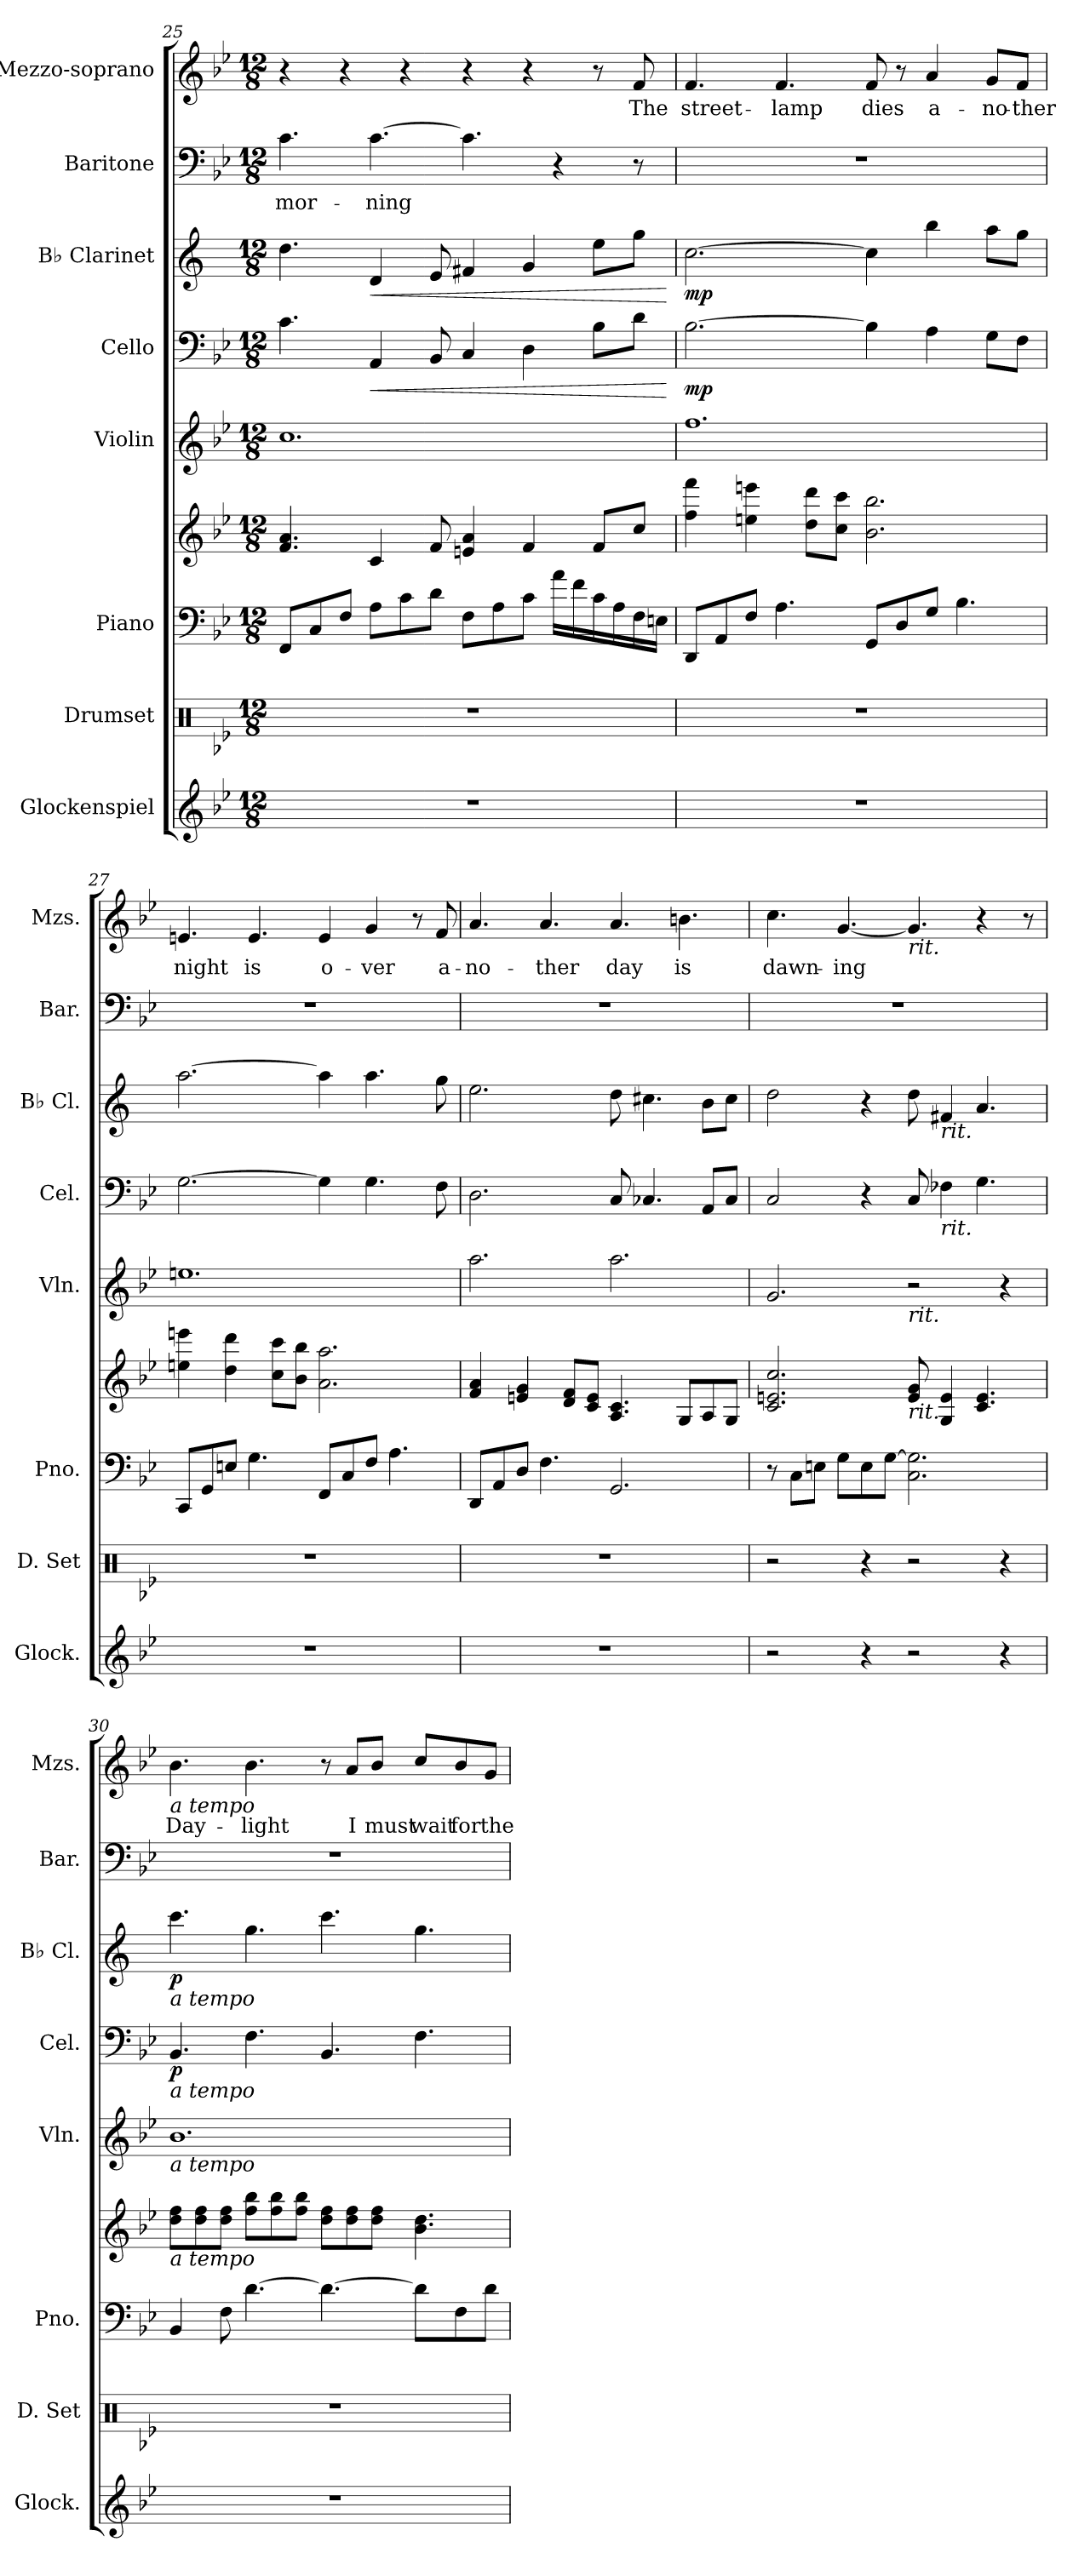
**kern	**kern	**kern	**kern	**kern	**kern	**dynam	**kern	**dynam	**kern	**text	**kern	**text
*part8	*part7	*part6	*part6	*part5	*part4	*part4	*part3	*part3	*part2	*part2	*part1	*part1
*staff9	*staff8	*staff7	*staff6	*staff5	*staff4	*staff4	*staff3	*staff3	*staff2	*staff2	*staff1	*staff1
*I"Glockenspiel	*I"Drumset	*I"Piano	*	*I"Violin	*I"Cello	*	*I"B♭ Clarinet	*	*I"Baritone	*	*I"Mezzo-soprano	*
*I'Glock.	*I'D. Set	*I'Pno.	*	*I'Vln.	*I'Cel.	*	*I'B♭ Cl.	*	*I'Bar.	*	*I'Mzs.	*
*clefG2	*clefX	*clefF4	*clefG2	*clefG2	*clefF4	*	*clefG2	*	*clefF4	*	*clefG2	*
*ITrd-14c-24	*	*	*	*	*	*	*ITrd1c2	*	*	*	*	*
*k[b-e-]	*k[b-e-]	*k[b-e-]	*k[b-e-]	*k[b-e-]	*k[b-e-]	*	*k[b-e-]	*	*k[b-e-]	*	*k[b-e-]	*
*M12/8	*M12/8	*M12/8	*M12/8	*M12/8	*M12/8	*	*M12/8	*	*M12/8	*	*M12/8	*
=25	=25	=25	=25	=25	=25	=25	=25	=25	=25	=25	=25	=25
!	!	!	!	!	!	!	!	!	!	!LO:LY:b	!	!
1.r	1.r	8FF/L	4.f/ 4.a/	1.cc	4.c\	.	4.cc\	.	4.c\	mor-	4r	.
.	.	8C/	.	.	.	.	.	.	.	.	.	.
.	.	8F/J	.	.	.	.	.	.	.	.	4r	.
!	!	!	!	!	!	!LO:HP:b	!	!LO:HP:b	!	!LO:LY:b	!	!
.	.	8A\L	4c/	.	4AA/	<	4c/	<	[4.c\	-ning	.	.
.	.	8c\	.	.	.	.	.	.	.	.	4r	.
.	.	8d\J	8f/	.	8BB-/	.	8d/	.	.	.	.	.
.	.	8F\L	4en/ 4a/	.	4C/	.	4en/	.	4.c\]	.	4r	.
.	.	8A\	.	.	.	.	.	.	.	.	.	.
.	.	8c\J	4f/	.	4D\	.	4f/	.	.	.	4r	.
.	.	16a\LL	.	.	.	.	.	.	4r	.	.	.
.	.	16f\	.	.	.	.	.	.	.	.	.	.
.	.	16c\	8f/L	.	8B-\L	.	8dd\L	.	.	.	8r	.
.	.	16A\	.	.	.	.	.	.	.	.	.	.
!	!	!	!	!	!	!	!	!	!	!	!	!LO:LY:b
.	.	16F\	8cc/J	.	8d\J	.	8ff\J	.	8r	.	8f/	The
.	.	16En\JJ	.	.	.	.	.	.	.	.	.	.
.	.	.	.	.	.	[	.	[	.	.	.	.
!!LO:PB:g=z
=26	=26	=26	=26	=26	=26	=26	=26	=26	=26	=26	=26	=26
!	!	!	!	!	!	!LO:DY:b	!	!LO:DY:b	!	!	!	!LO:LY:b
1.r	1.r	8DD/L	4ff\ 4fff\	1.ff	[2.B-\	mp	[2.b-\	mp	1.r	.	4.f/	street-
.	.	8AA/	.	.	.	.	.	.	.	.	.	.
.	.	8F/J	4een\ 4eeen\	.	.	.	.	.	.	.	.	.
!	!	!	!	!	!	!	!	!	!	!	!	!LO:LY:b
.	.	4.A\	.	.	.	.	.	.	.	.	4.f/	-lamp
.	.	.	8dd\ 8ddd\L	.	.	.	.	.	.	.	.	.
.	.	.	8cc\ 8ccc\J	.	.	.	.	.	.	.	.	.
!	!	!	!	!	!	!	!	!	!	!	!	!LO:LY:b
.	.	8GG/L	2.b-\ 2.bb-\	.	4B-\]	.	4b-\]	.	.	.	8f/	dies
.	.	8D/	.	.	.	.	.	.	.	.	8r	.
!	!	!	!	!	!	!	!	!	!	!	!	!LO:LY:b
.	.	8G/J	.	.	4A\	.	4aa\	.	.	.	4a/	a-
.	.	4.B-\	.	.	.	.	.	.	.	.	.	.
!	!	!	!	!	!	!	!	!	!	!	!	!LO:LY:b
.	.	.	.	.	8G\L	.	8gg\L	.	.	.	8g/L	-no-
!	!	!	!	!	!	!	!	!	!	!	!	!LO:LY:b
.	.	.	.	.	8F\J	.	8ff\J	.	.	.	8f/J	-ther
=27	=27	=27	=27	=27	=27	=27	=27	=27	=27	=27	=27	=27
!	!	!	!	!	!	!	!	!	!	!	!	!LO:LY:b
1.r	1.r	8CC/L	4een\ 4eeen\	1.een	[2.G\	.	[2.gg\	.	1.r	.	4.en/	night
.	.	8GG/	.	.	.	.	.	.	.	.	.	.
.	.	8En/J	4dd\ 4ddd\	.	.	.	.	.	.	.	.	.
!	!	!	!	!	!	!	!	!	!	!	!	!LO:LY:b
.	.	4.G\	.	.	.	.	.	.	.	.	4.e/	is
.	.	.	8cc\ 8ccc\L	.	.	.	.	.	.	.	.	.
.	.	.	8b-\ 8bb-\J	.	.	.	.	.	.	.	.	.
!	!	!	!	!	!	!	!	!	!	!	!	!LO:LY:b
.	.	8FF/L	2.a\ 2.aa\	.	4G\]	.	4gg\]	.	.	.	4e/	o-
.	.	8C/	.	.	.	.	.	.	.	.	.	.
!	!	!	!	!	!	!	!	!	!	!	!	!LO:LY:b
.	.	8F/J	.	.	4.G\	.	4.gg\	.	.	.	4g/	-ver
.	.	4.A\	.	.	.	.	.	.	.	.	.	.
.	.	.	.	.	.	.	.	.	.	.	8r	.
!	!	!	!	!	!	!	!	!	!	!	!	!LO:LY:b
.	.	.	.	.	8F\	.	8ff\	.	.	.	8f/	a-
!!LO:PB:g=z
=28	=28	=28	=28	=28	=28	=28	=28	=28	=28	=28	=28	=28
!	!	!	!	!	!	!	!	!	!	!	!	!LO:LY:b
1.r	1.r	8DD/L	4f/ 4a/	2.aa\	2.D\	.	2.dd\	.	1.r	.	4.a/	-no-
.	.	8AA/	.	.	.	.	.	.	.	.	.	.
.	.	8D/J	4en/ 4g/	.	.	.	.	.	.	.	.	.
!	!	!	!	!	!	!	!	!	!	!	!	!LO:LY:b
.	.	4.F\	.	.	.	.	.	.	.	.	4.a/	-ther
.	.	.	8d/ 8f/L	.	.	.	.	.	.	.	.	.
.	.	.	8c/ 8e/J	.	.	.	.	.	.	.	.	.
!	!	!	!	!	!	!	!	!	!	!	!	!LO:LY:b
.	.	2.GG/	4.A/ 4.c/	2.aa\	8C/	.	8cc\	.	.	.	4.a/	day
.	.	.	.	.	4.C-X/	.	4.bn\	.	.	.	.	.
!	!	!	!	!	!	!	!	!	!	!	!	!LO:LY:b
.	.	.	8G/L	.	.	.	.	.	.	.	4.bn\	is
.	.	.	8A/	.	8AA/L	.	8a\L	.	.	.	.	.
.	.	.	8G/J	.	8C-/J	.	8b\J	.	.	.	.	.
=29	=29	=29	=29	=29	=29	=29	=29	=29	=29	=29	=29	=29
!	!	!	!	!	!	!	!	!	!	!	!	!LO:LY:b
2r	2r	8r	2.c/ 2.en/ 2.cc/	2.g/	2C/	.	2cc\	.	1.r	.	4.cc\	dawn-
.	.	8C\L	.	.	.	.	.	.	.	.	.	.
.	.	8En\J	.	.	.	.	.	.	.	.	.	.
!	!	!	!	!	!	!	!	!	!	!	!	!LO:LY:b
.	.	8G\L	.	.	.	.	.	.	.	.	[4.g/	-ing
4r	4r	8E\	.	.	4r	.	4r	.	.	.	.	.
.	.	[8G\J	.	.	.	.	.	.	.	.	.	.
!	!	!	!	!	!	!	!	!	!	!	!LO:TX:b:i:t=rit.	!
!	!	!	!	!LO:TX:b:i:t=rit.	!	!	!	!	!	!	!	!
!	!	!	!LO:TX:b:i:t=rit.	!	!	!	!	!	!	!	!	!
2r	2r	2.C\ 2.G\]	8e/ 8g/	2r	8C/	.	8cc\	.	.	.	4.g/]	.
!	!	!	!	!	!	!	!LO:TX:b:i:t=rit.	!	!	!	!	!
!	!	!	!	!	!LO:TX:b:i:t=rit.	!	!	!	!	!	!	!
.	.	.	4G/ 4e/	.	4F-X\	.	4en/	.	.	.	.	.
.	.	.	4.c/ 4.e/	.	4.G\	.	4.g/	.	.	.	4r	.
4r	4r	.	.	4r	.	.	.	.	.	.	.	.
.	.	.	.	.	.	.	.	.	.	.	8r	.
!!LO:PB:g=z
=30	=30	=30	=30	=30	=30	=30	=30	=30	=30	=30	=30	=30
!	!	!	!	!	!	!	!	!	!	!	!LO:TX:b:i:t=a tempo	!
!	!	!	!	!	!	!	!LO:TX:b:i:t=a tempo	!	!	!	!	!
!	!	!	!	!	!LO:TX:b:i:t=a tempo	!	!	!	!	!	!	!
!	!	!	!	!LO:TX:b:i:t=a tempo	!	!	!	!	!	!	!	!
!	!	!	!LO:TX:b:i:t=a tempo	!	!	!	!	!	!	!	!	!
!	!	!	!	!	!	!LO:DY:b	!	!LO:DY:b	!	!	!	!LO:LY:b
1.r	1.r	4BB-/	8dd\ 8ff\L	1.b-	4.BB-/	p	4.bb-\	p	1.r	.	4.b-\	Day-
.	.	.	8dd\ 8ff\	.	.	.	.	.	.	.	.	.
.	.	8F\	8dd\ 8ff\J	.	.	.	.	.	.	.	.	.
!	!	!	!	!	!	!	!	!	!	!	!	!LO:LY:b
.	.	[4.d\	8ff\ 8bb-\L	.	4.F\	.	4.ff\	.	.	.	4.b-\	-light
.	.	.	8ff\ 8bb-\	.	.	.	.	.	.	.	.	.
.	.	.	8ff\ 8bb-\J	.	.	.	.	.	.	.	.	.
.	.	4.d\_	8dd\ 8ff\L	.	4.BB-/	.	4.bb-\	.	.	.	8r	.
!	!	!	!	!	!	!	!	!	!	!	!	!LO:LY:b
.	.	.	8dd\ 8ff\	.	.	.	.	.	.	.	8a/L	I
!	!	!	!	!	!	!	!	!	!	!	!	!LO:LY:b
.	.	.	8dd\ 8ff\J	.	.	.	.	.	.	.	8b-/J	must
!	!	!	!	!	!	!	!	!	!	!	!	!LO:LY:b
.	.	8d\L]	4.b-\ 4.dd\	.	4.F\	.	4.ff\	.	.	.	8cc/L	wait
!	!	!	!	!	!	!	!	!	!	!	!	!LO:LY:b
.	.	8F\	.	.	.	.	.	.	.	.	8b-/	for
!	!	!	!	!	!	!	!	!	!	!	!	!LO:LY:b
.	.	8d\J	.	.	.	.	.	.	.	.	8g/J	the
=	=	=	=	=	=	=	=	=	=	=	=	=
*-	*-	*-	*-	*-	*-	*-	*-	*-	*-	*-	*-	*-
